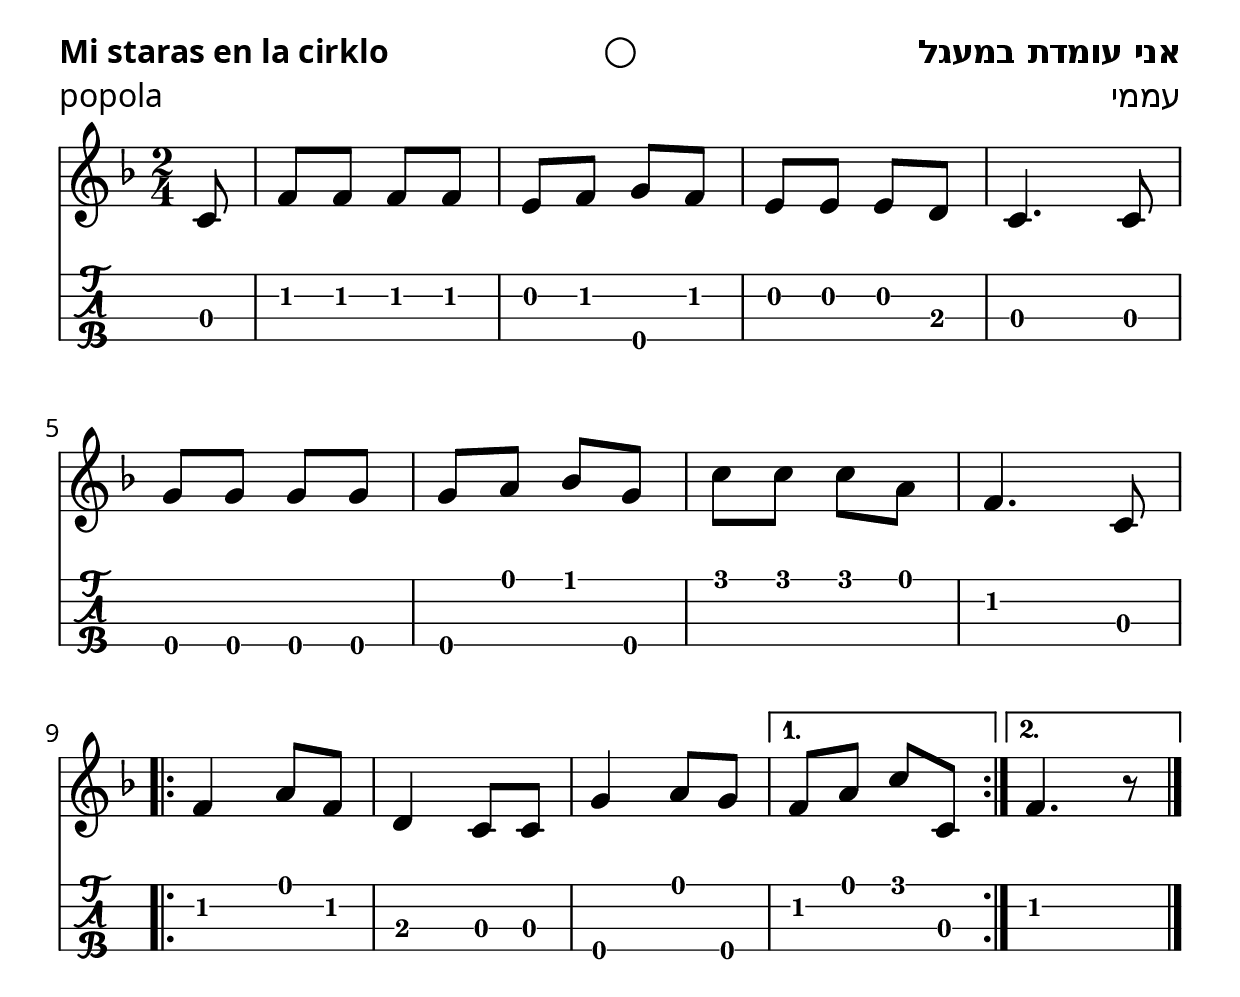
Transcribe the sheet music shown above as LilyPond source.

\include "../ĉiea.ly"

\header {
  titolo-xx     = ""
  titolo-he     = "אני עומדת במעגל"
  titolo-eo     = "Mi staras en la cirklo"
  komponisto-xx = ""
  komponisto-he = "עממי"
  komponisto-eo = "popola"
  ikono         = "○"
}

\include "../titolo.ly"

melodio = {
   \key f \major
   \time 2/4
   \partial 8 {<c\3>8}
   <f\2>8 <f\2>8 <f\2>8 <f\2>8
   <e\2>8 <f\2>8 <g\4>8 <f\2>8
   <e\2>8 <e\2>8 <e\2>8 <d\3>8
   <c\3>4. <c\3>8
   \break
   <g\4>8 <g\4>8 <g\4>8 <g\4>8
   <g\4>8 <a\1>8 <bes\1>8 <g\4>8
   <c'\1>8 <c'\1>8 <c'\1>8 <a\1>8
   <f\2>4. <c\3>8
   \break
   \repeat volta 2 {
      <f\2>4 <a\1>8 <f\2>8
      <d\3>4 <c\3>8 <c\3>8
      <g\4>4 <a\1>8 <g\4>8
   }
   \alternative {
	 { <f\2>8 <a\1>8 <c'\1>8 <c\3>8 }
	 { <f\2>4. r8 }
   }
   \bar "|."
}

\include "../muziko.ly"
